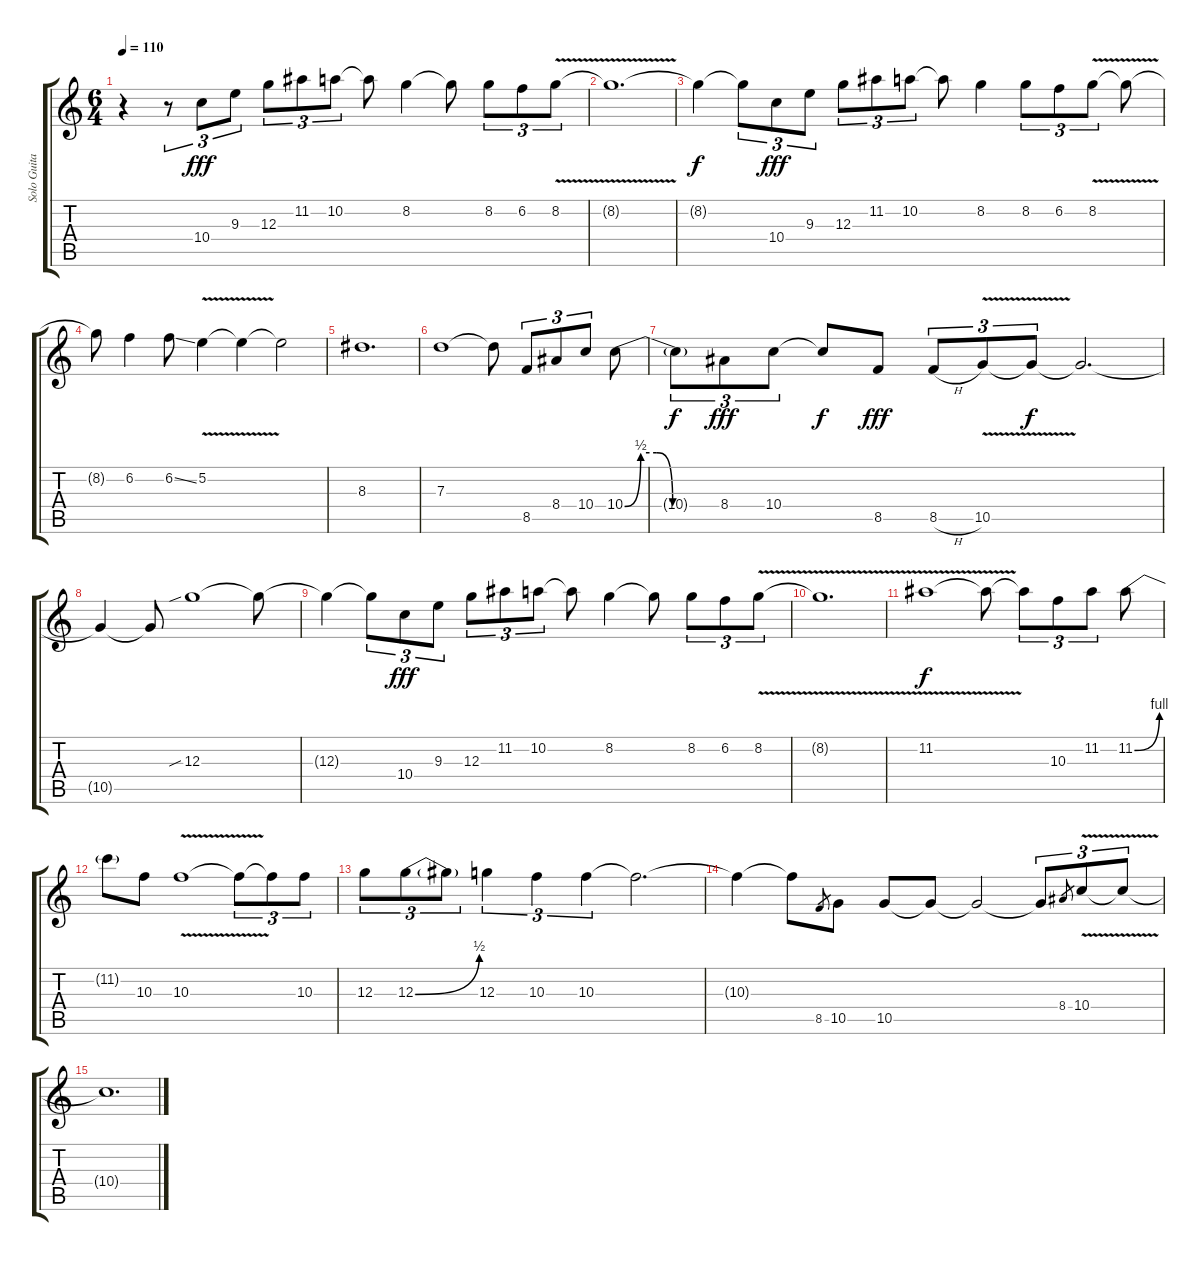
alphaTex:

\track ("Solo Guitar" "Solo Guita") {instrument electricguitarjazz}
\staff {score tabs}
\tuning (E4 B3 G3 D3 A2 E2) {hide}
\ts (6 4)
\tempo 110
\clef g2
\ks c
r.4{dy fff} r.8{tu (3 2)} 10.4.8{tu (3 2)} 9.3.8{tu (3 2)} 12.3.8{tu (3 2)} 11.2.8{tu (3 2)} 10.2.8{tu (3 2)} 10.2{t}.8 8.2.4 8.2{t}.8 8.2.8{tu (3 2)} 6.2.8{tu (3 2)} 8.2{v}.8{tu (3 2)} |
8.2{t}.1{d} |
8.2{t}.4{dy f} 8.2{t}.8{tu (3 2)} 10.4.8{tu (3 2) dy fff} 9.3.8{tu (3 2)} 12.3.8{tu (3 2)} 11.2.8{tu (3 2)} 10.2.8{tu (3 2)} 10.2{t}.8 8.2.4 8.2.8{tu (3 2)} 6.2.8{tu (3 2)} 8.2{v}.8{tu (3 2)} 8.2{t}.8 |
8.2{t}.8 6.2.4 6.2{ss}.8 5.2{v}.4 5.2{t}.4 5.2{t}.2 |
8.3.1{d} |
7.3.1 7.3{t}.8 8.5.8{tu (3 2)} 8.4.8{tu (3 2)} 10.4.8{tu (3 2)} 10.4{be (custom 0 0 10 2 20 2 30 0 60 0)}.8 |
10.4{t}.8{tu (3 2) dy f} 8.4.8{tu (3 2) dy fff} 10.4.8{tu (3 2)} 10.4{t}.8{dy f} 8.5.8{dy fff} 8.5{h}.8{tu (3 2)} 10.5{v}.8{tu (3 2)} 10.5{t}.8{tu (3 2) dy f} 10.5{t}.2{d} |
10.5{t}.4 10.5{t}.8 12.3{sib}.1 12.3{t}.8 |
12.3{t}.4 12.3{t}.8{tu (3 2)} 10.4.8{tu (3 2) dy fff} 9.3.8{tu (3 2)} 12.3.8{tu (3 2)} 11.2.8{tu (3 2)} 10.2.8{tu (3 2)} 10.2{t}.8 8.2.4 8.2{t}.8 8.2.8{tu (3 2)} 6.2.8{tu (3 2)} 8.2{v}.8{tu (3 2)} |
8.2{t}.1{d} |
11.2{v}.1{dy f} 11.2{t}.8 11.2{t}.8{tu (3 2)} 10.3.8{tu (3 2)} 11.2.8{tu (3 2)} 11.2{be (bend 0 0 60 4)}.8 |
11.2{t}.8 10.3.8 10.3{v}.1 10.3{t}.8{tu (3 2)} 10.3{t}.8{tu (3 2)} 10.3.8{tu (3 2)} |
12.3.8{tu (3 2)} 12.3{be (bend 0 0 60 2)}.8{tu (3 2)} 12.3{t}.8{tu (3 2)} 12.3.4{tu (3 2)} 10.3.4{tu (3 2)} 10.3.4{tu (3 2)} 10.3{t}.2{d} |
10.3{t}.4 10.3{t}.8 8.5.8{gr} 10.5.8 10.5.8 10.5{t}.8 10.5{t}.2 10.5{t}.8{tu (3 2)} 8.4.8{gr} 10.4{v}.8{tu (3 2)} 10.4{t}.8{tu (3 2)} |
10.4{t}.1{d}
